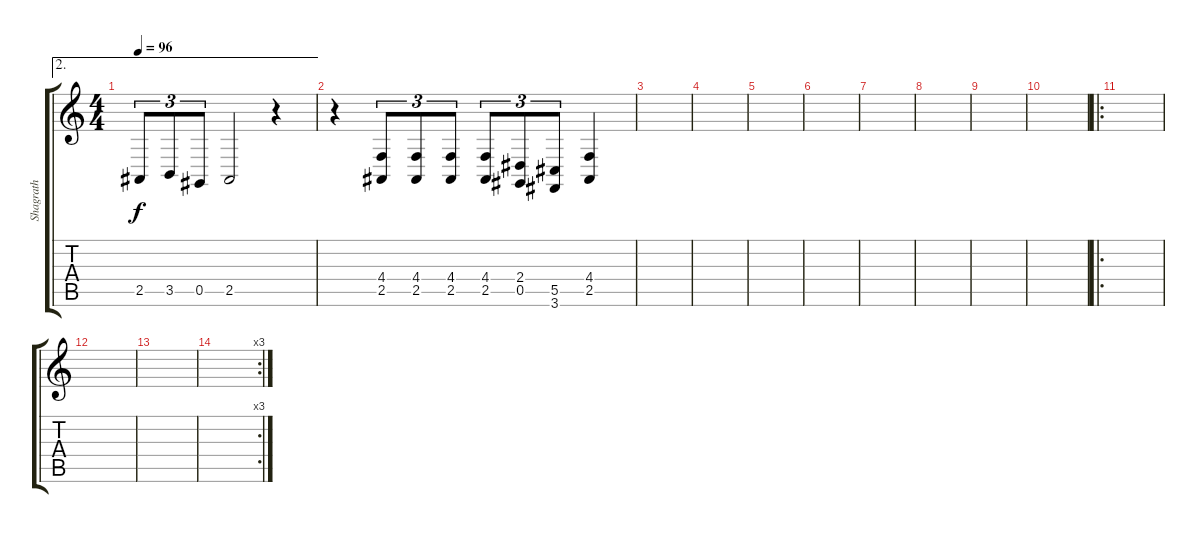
\track ("Shagrath" "Shagrath") {instrument orchestrahit bank 255}
\staff {score tabs}
\tuning (Eb4 Bb3 Gb3 Db3 Ab2 Eb2) {hide}
\ae 2
\ts (4 4)
\tempo 96
\clef g2
\ks c
2.5.8{tu (3 2) dy f} 3.5.8{tu (3 2)} 0.5.8{tu (3 2)} 2.5.2 r.4 |
r.4 (4.4 2.5).8{tu (3 2)} (4.4 2.5).8{tu (3 2)} (4.4 2.5).8{tu (3 2)} (4.4 2.5).8{tu (3 2)} (2.4 0.5).8{tu (3 2)} (5.5 3.6).8{tu (3 2)} (4.4 2.5).4 |
|
|
|
|
|
|
|
|
\ro
|
|
|
\rc 3
